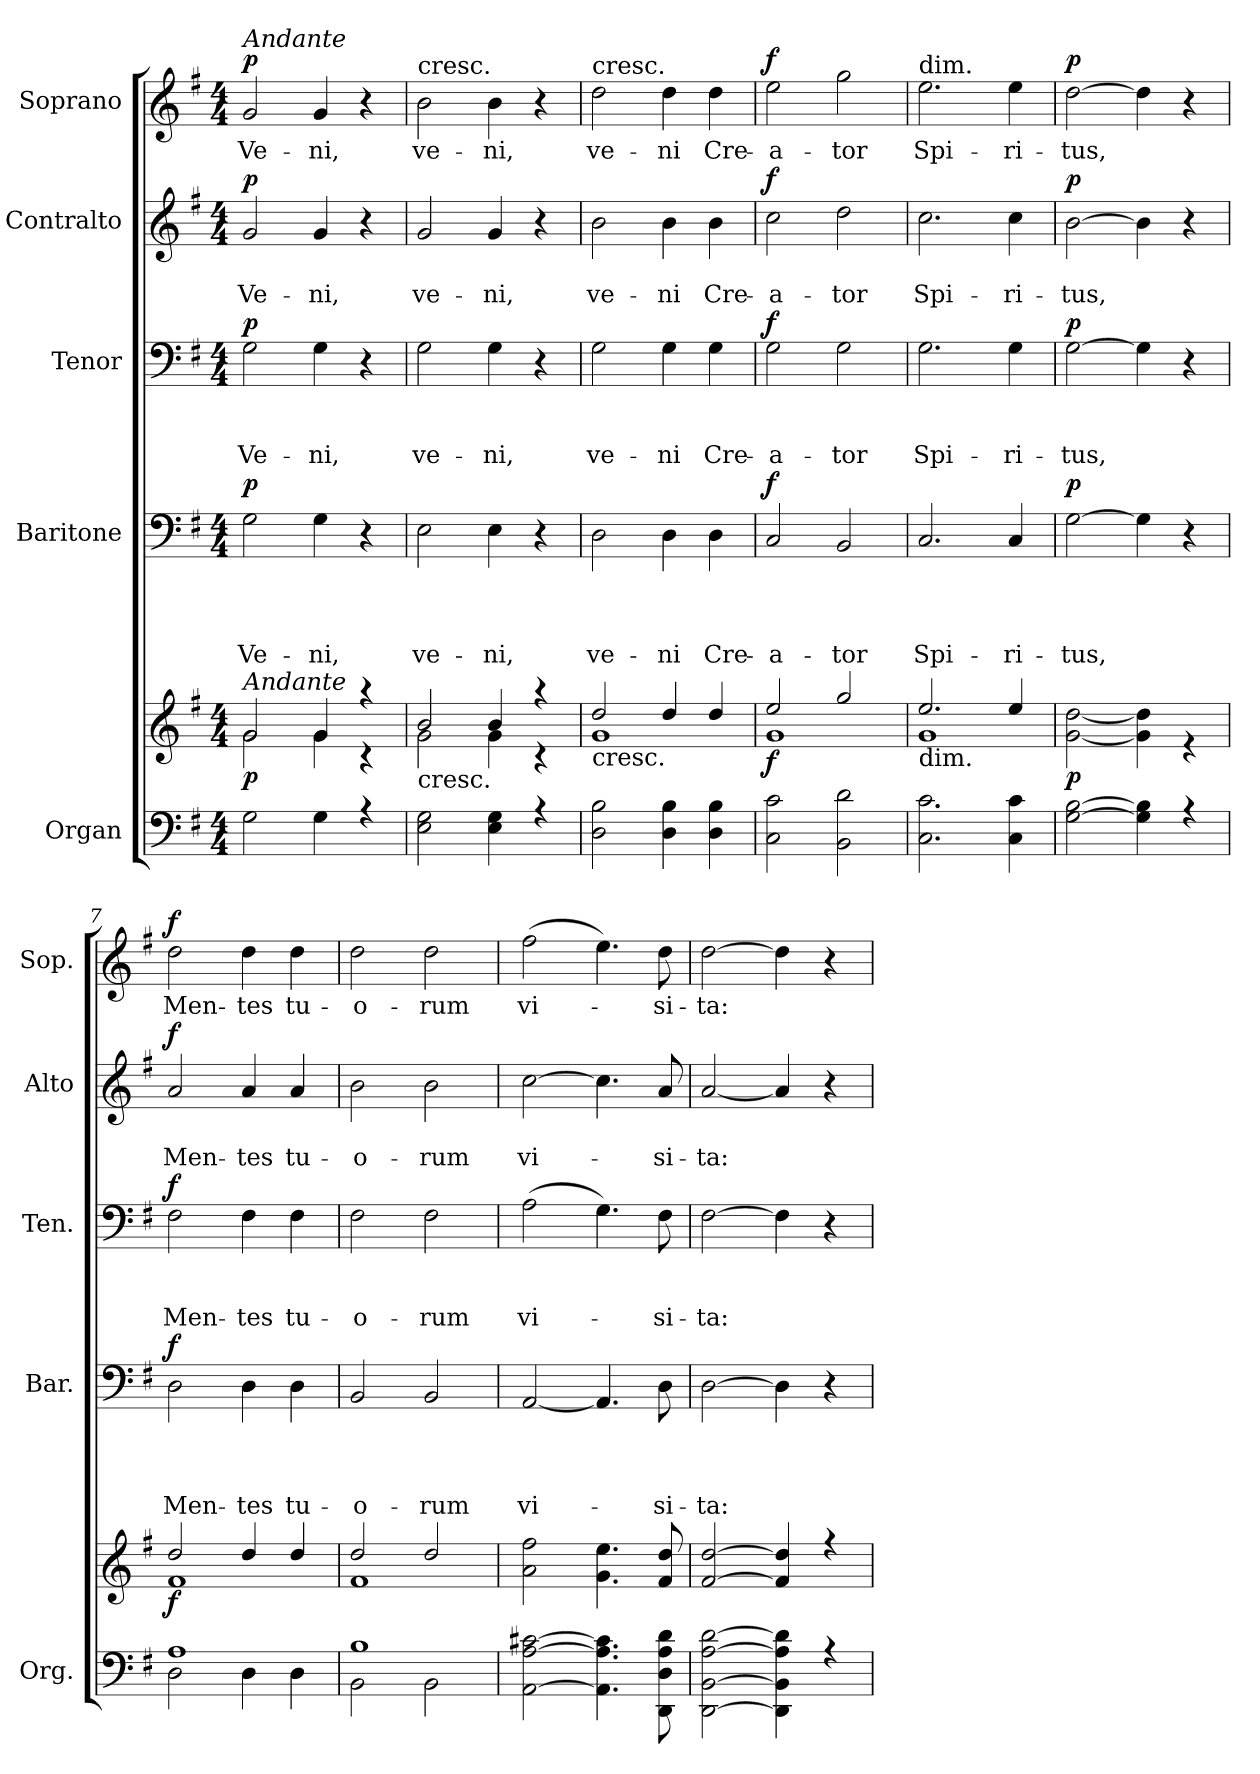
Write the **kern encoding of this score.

**kern	**kern	**dynam	**kern	**text	**text	**text	**text	**dynam	**kern	**text	**text	**text	**dynam	**kern	**text	**text	**dynam	**kern	**text	**dynam
*part5	*part5	*part5	*part4	*part4	*part4	*part4	*part4	*part4	*part3	*part3	*part3	*part3	*part3	*part2	*part2	*part2	*part2	*part1	*part1	*part1
*staff6	*staff5	*staff5/6	*staff4	*staff4	*staff4	*staff4	*staff4	*staff4	*staff3	*staff3	*staff3	*staff3	*staff3	*staff2	*staff2	*staff2	*staff2	*staff1	*staff1	*staff1
*I"Organ	*	*	*I"Baritone	*	*	*	*	*	*I"Tenor	*	*	*	*	*I"Contralto	*	*	*	*I"Soprano	*	*
*I'Org.	*	*	*I'Bar.	*	*	*	*	*	*I'Ten.	*	*	*	*	*I'Alto	*	*	*	*I'Sop.	*	*
*clefF4	*clefG2	*	*clefF4	*	*	*	*	*	*clefF4	*	*	*	*	*clefG2	*	*	*	*clefG2	*	*
*k[f#]	*k[f#]	*	*k[f#]	*	*	*	*	*	*k[f#]	*	*	*	*	*k[f#]	*	*	*	*k[f#]	*	*
*G:	*G:	*	*G:	*	*	*	*	*	*G:	*	*	*	*	*G:	*	*	*	*G:	*	*
*M4/4	*M4/4	*	*M4/4	*	*	*	*	*	*M4/4	*	*	*	*	*M4/4	*	*	*	*M4/4	*	*
=1	=1	=1	=1	=1	=1	=1	=1	=1	=1	=1	=1	=1	=1	=1	=1	=1	=1	=1	=1	=1
*^	*^	*	*	*	*	*	*	*	*	*	*	*	*	*	*	*	*	*	*	*
!	!	!	!	!	!	!	!	!	!	!	!	!	!	!	!	!	!	!	!	!LO:TX:a:i:t=Andante	!	!
!	!	!LO:TX:a:i:t=Andante	!	!	!	!	!	!	!	!	!	!	!	!	!	!	!	!	!	!	!	!
!	!	!	!	!LO:DY:b	!	!	!	!	!LO:LY:b	!LO:DY:b	!	!	!	!LO:LY:b	!LO:DY:b	!	!	!LO:LY:b	!LO:DY:b	!	!LO:LY:b	!LO:DY:b
2G\	1ryy	2g/	2g\	p	2G\	.	.	.	Ve-	p	2G\	.	.	Ve-	p	2g/	.	Ve-	p	2g/	Ve-	p
!	!	!	!	!	!	!	!	!	!LO:LY:b	!	!	!	!	!LO:LY:b	!	!	!	!LO:LY:b	!	!	!LO:LY:b	!
4G\	.	4g/	4g\	.	4G\	.	.	.	-ni,	.	4G\	.	.	-ni,	.	4g/	.	-ni,	.	4g/	-ni,	.
4r	.	4raa	4rc	.	4r	.	.	.	.	.	4r	.	.	.	.	4r	.	.	.	4r	.	.
=2	=2	=2	=2	=2	=2	=2	=2	=2	=2	=2	=2	=2	=2	=2	=2	=2	=2	=2	=2	=2	=2	=2
!	!	!	!	!	!	!	!	!	!	!	!	!	!	!	!	!	!	!	!	!LO:TX:a:t=cresc.	!	!
!	!	!LO:TX:b:t=cresc.	!	!	!	!	!	!	!	!	!	!	!	!	!	!	!	!	!	!	!	!
!	!	!	!	!	!	!	!	!	!LO:LY:b	!	!	!	!	!LO:LY:b	!	!	!	!LO:LY:b	!	!	!LO:LY:b	!
2E\ 2G\	1ryy	2b/	2g\	.	2E\	.	.	.	ve-	.	2G\	.	.	ve-	.	2g/	.	ve-	.	2b\	ve-	.
!	!	!	!	!	!	!	!	!	!LO:LY:b	!	!	!	!	!LO:LY:b	!	!	!	!LO:LY:b	!	!	!LO:LY:b	!
4E\ 4G\	.	4b/	4g\	.	4E\	.	.	.	-ni,	.	4G\	.	.	-ni,	.	4g/	.	-ni,	.	4b\	-ni,	.
4r	.	4raa	4rc	.	4r	.	.	.	.	.	4r	.	.	.	.	4r	.	.	.	4r	.	.
=3	=3	=3	=3	=3	=3	=3	=3	=3	=3	=3	=3	=3	=3	=3	=3	=3	=3	=3	=3	=3	=3	=3
!	!	!	!	!	!	!	!	!	!	!	!	!	!	!	!	!	!	!	!	!LO:TX:a:t=cresc.	!	!
!	!	!LO:TX:b:t=cresc.	!	!	!	!	!	!	!	!	!	!	!	!	!	!	!	!	!	!	!	!
!	!	!	!	!	!	!	!	!	!LO:LY:b	!	!	!	!	!LO:LY:b	!	!	!	!LO:LY:b	!	!	!LO:LY:b	!
2D\ 2B\	1ryy	2dd/	1g	.	2D\	.	.	.	ve-	.	2G\	.	.	ve-	.	2b\	.	ve-	.	2dd\	ve-	.
!	!	!	!	!	!	!	!	!	!LO:LY:b	!	!	!	!	!LO:LY:b	!	!	!	!LO:LY:b	!	!	!LO:LY:b	!
4D\ 4B\	.	4dd/	.	.	4D\	.	.	.	-ni	.	4G\	.	.	-ni	.	4b\	.	-ni	.	4dd\	-ni	.
!	!	!	!	!	!	!	!	!	!LO:LY:b	!	!	!	!	!LO:LY:b	!	!	!	!LO:LY:b	!	!	!LO:LY:b	!
4D\ 4B\	.	4dd/	.	.	4D\	.	.	.	Cre-	.	4G\	.	.	Cre-	.	4b\	.	Cre-	.	4dd\	Cre-	.
=4	=4	=4	=4	=4	=4	=4	=4	=4	=4	=4	=4	=4	=4	=4	=4	=4	=4	=4	=4	=4	=4	=4
!	!	!	!	!LO:DY:b	!	!	!	!	!LO:LY:b	!LO:DY:a	!	!	!	!LO:LY:b	!LO:DY:a	!	!	!LO:LY:b	!LO:DY:a	!	!LO:LY:b	!LO:DY:a
2C\ 2c\	1ryy	2ee/	1g	f	2C/	.	.	.	-a-	f	2G\	.	.	-a-	f	2cc\	.	-a-	f	2ee\	-a-	f
!	!	!	!	!	!	!	!	!	!LO:LY:b	!	!	!	!	!LO:LY:b	!	!	!	!LO:LY:b	!	!	!LO:LY:b	!
2BB\ 2d\	.	2gg/	.	.	2BB/	.	.	.	-tor	.	2G\	.	.	-tor	.	2dd\	.	-tor	.	2gg\	-tor	.
=5	=5	=5	=5	=5	=5	=5	=5	=5	=5	=5	=5	=5	=5	=5	=5	=5	=5	=5	=5	=5	=5	=5
!	!	!	!	!	!	!	!	!	!	!	!	!	!	!	!	!	!	!	!	!LO:TX:a:t=dim.	!	!
!	!	!LO:TX:b:t=dim.	!	!	!	!	!	!	!	!	!	!	!	!	!	!	!	!	!	!	!	!
!	!	!	!	!	!	!	!	!	!LO:LY:b	!	!	!	!	!LO:LY:b	!	!	!	!LO:LY:b	!	!	!LO:LY:b	!
2.C\ 2.c\	1ryy	2.ee/	1g	.	2.C/	.	.	.	Spi-	.	2.G\	.	.	Spi-	.	2.cc\	.	Spi-	.	2.ee\	Spi-	.
!	!	!	!	!	!	!	!	!	!LO:LY:b	!	!	!	!	!LO:LY:b	!	!	!	!LO:LY:b	!	!	!LO:LY:b	!
4C\ 4c\	.	4ee/	.	.	4C/	.	.	.	-ri-	.	4G\	.	.	-ri-	.	4cc\	.	-ri-	.	4ee\	-ri-	.
=6	=6	=6	=6	=6	=6	=6	=6	=6	=6	=6	=6	=6	=6	=6	=6	=6	=6	=6	=6	=6	=6	=6
!	!	!	!	!LO:DY:b	!	!	!	!	!LO:LY:b	!LO:DY:a	!	!	!	!LO:LY:b	!LO:DY:a	!	!	!LO:LY:b	!LO:DY:a	!	!LO:LY:b	!LO:DY:a
[<2G\ [>2B\	1ryy	1ryy	[<2g\ [>2dd\	p	[>2G\	.	.	.	-tus,	p	[>2G\	.	.	-tus,	p	[>2b\	.	-tus,	p	[>2dd\	-tus,	p
4G\] 4B\]	.	.	4g\] 4dd\]	.	4G\]	.	.	.	.	.	4G\]	.	.	.	.	4b\]	.	.	.	4dd\]	.	.
4r	.	.	4r	.	4r	.	.	.	.	.	4r	.	.	.	.	4r	.	.	.	4r	.	.
!!LO:LB:g=z
=7	=7	=7	=7	=7	=7	=7	=7	=7	=7	=7	=7	=7	=7	=7	=7	=7	=7	=7	=7	=7	=7	=7
!	!	!	!	!LO:DY:b	!	!	!	!	!LO:LY:b	!LO:DY:a	!	!	!	!LO:LY:b	!LO:DY:a	!	!	!LO:LY:b	!LO:DY:a	!	!LO:LY:b	!LO:DY:a
1A	2D\	2dd/	1f#	f	2D\	.	.	.	Men-	f	2F#\	.	.	Men-	f	2a/	.	Men-	f	2dd\	Men-	f
!	!	!	!	!	!	!	!	!	!LO:LY:b	!	!	!	!	!LO:LY:b	!	!	!	!LO:LY:b	!	!	!LO:LY:b	!
.	4D\	4dd/	.	.	4D\	.	.	.	-tes	.	4F#\	.	.	-tes	.	4a/	.	-tes	.	4dd\	-tes	.
!	!	!	!	!	!	!	!	!	!LO:LY:b	!	!	!	!	!LO:LY:b	!	!	!	!LO:LY:b	!	!	!LO:LY:b	!
.	4D\	4dd/	.	.	4D\	.	.	.	tu-	.	4F#\	.	.	tu-	.	4a/	.	tu-	.	4dd\	tu-	.
=8	=8	=8	=8	=8	=8	=8	=8	=8	=8	=8	=8	=8	=8	=8	=8	=8	=8	=8	=8	=8	=8	=8
!	!	!	!	!	!	!	!	!	!LO:LY:b	!	!	!	!	!LO:LY:b	!	!	!	!LO:LY:b	!	!	!LO:LY:b	!
1B	2BB\	2dd/	1f#	.	2BB/	.	.	.	-o-	.	2F#\	.	.	-o-	.	2b\	.	-o-	.	2dd\	-o-	.
!	!	!	!	!	!	!	!	!	!LO:LY:b	!	!	!	!	!LO:LY:b	!	!	!	!LO:LY:b	!	!	!LO:LY:b	!
.	2BB\	2dd/	.	.	2BB/	.	.	.	-rum	.	2F#\	.	.	-rum	.	2b\	.	-rum	.	2dd\	-rum	.
=9	=9	=9	=9	=9	=9	=9	=9	=9	=9	=9	=9	=9	=9	=9	=9	=9	=9	=9	=9	=9	=9	=9
!	!	!	!	!	!	!	!	!	!LO:LY:b	!	!	!	!	!LO:LY:b	!	!	!	!LO:LY:b	!	!	!LO:LY:b	!
[<2AA\ [<2A\ [>2c#X\	1ryy	2a\ 2ff#\	1ryy	.	[<2AA/	.	.	.	vi-	.	(>2A\	.	.	vi-	.	[>2cc\	.	vi-	.	(>2ff#\	vi-	.
4.AA\] 4.A\] 4.c#\]	.	4.g\ 4.ee\	.	.	4.AA/]	.	.	.	.	.	4.G\)	.	.	.	.	4.cc\]	.	.	.	4.ee\)	.	.
!	!	!	!	!	!	!	!	!	!LO:LY:b	!	!	!	!	!LO:LY:b	!	!	!	!LO:LY:b	!	!	!LO:LY:b	!
8DD\ 8D\ 8A\ 8d\	.	8f#/ 8dd/	.	.	8D\	.	.	.	-si-	.	8F#\	.	.	-si-	.	8a/	.	-si-	.	8dd\	-si-	.
=10	=10	=10	=10	=10	=10	=10	=10	=10	=10	=10	=10	=10	=10	=10	=10	=10	=10	=10	=10	=10	=10	=10
!	!	!	!	!	!	!	!	!	!LO:LY:b	!	!	!	!	!LO:LY:b	!	!	!	!LO:LY:b	!	!	!LO:LY:b	!
[<2DD\ [<2BB\ [<2A\ [>2d\	1ryy	[<2f#/ [>2dd/	1ryy	.	[>2D\	.	.	.	-ta:	.	[>2F#\	.	.	-ta:	.	[<2a/	.	-ta:	.	[>2dd\	-ta:	.
4DD\] 4BB\] 4A\] 4d\]	.	4f#/] 4dd/]	.	.	4D\]	.	.	.	.	.	4F#\]	.	.	.	.	4a/]	.	.	.	4dd\]	.	.
4r	.	4r	.	.	4r	.	.	.	.	.	4r	.	.	.	.	4r	.	.	.	4r	.	.
*v	*v	*	*	*	*	*	*	*	*	*	*	*	*	*	*	*	*	*	*	*	*	*
*	*v	*v	*	*	*	*	*	*	*	*	*	*	*	*	*	*	*	*	*	*	*
=	=	=	=	=	=	=	=	=	=	=	=	=	=	=	=	=	=	=	=	=
*-	*-	*-	*-	*-	*-	*-	*-	*-	*-	*-	*-	*-	*-	*-	*-	*-	*-	*-	*-	*-
